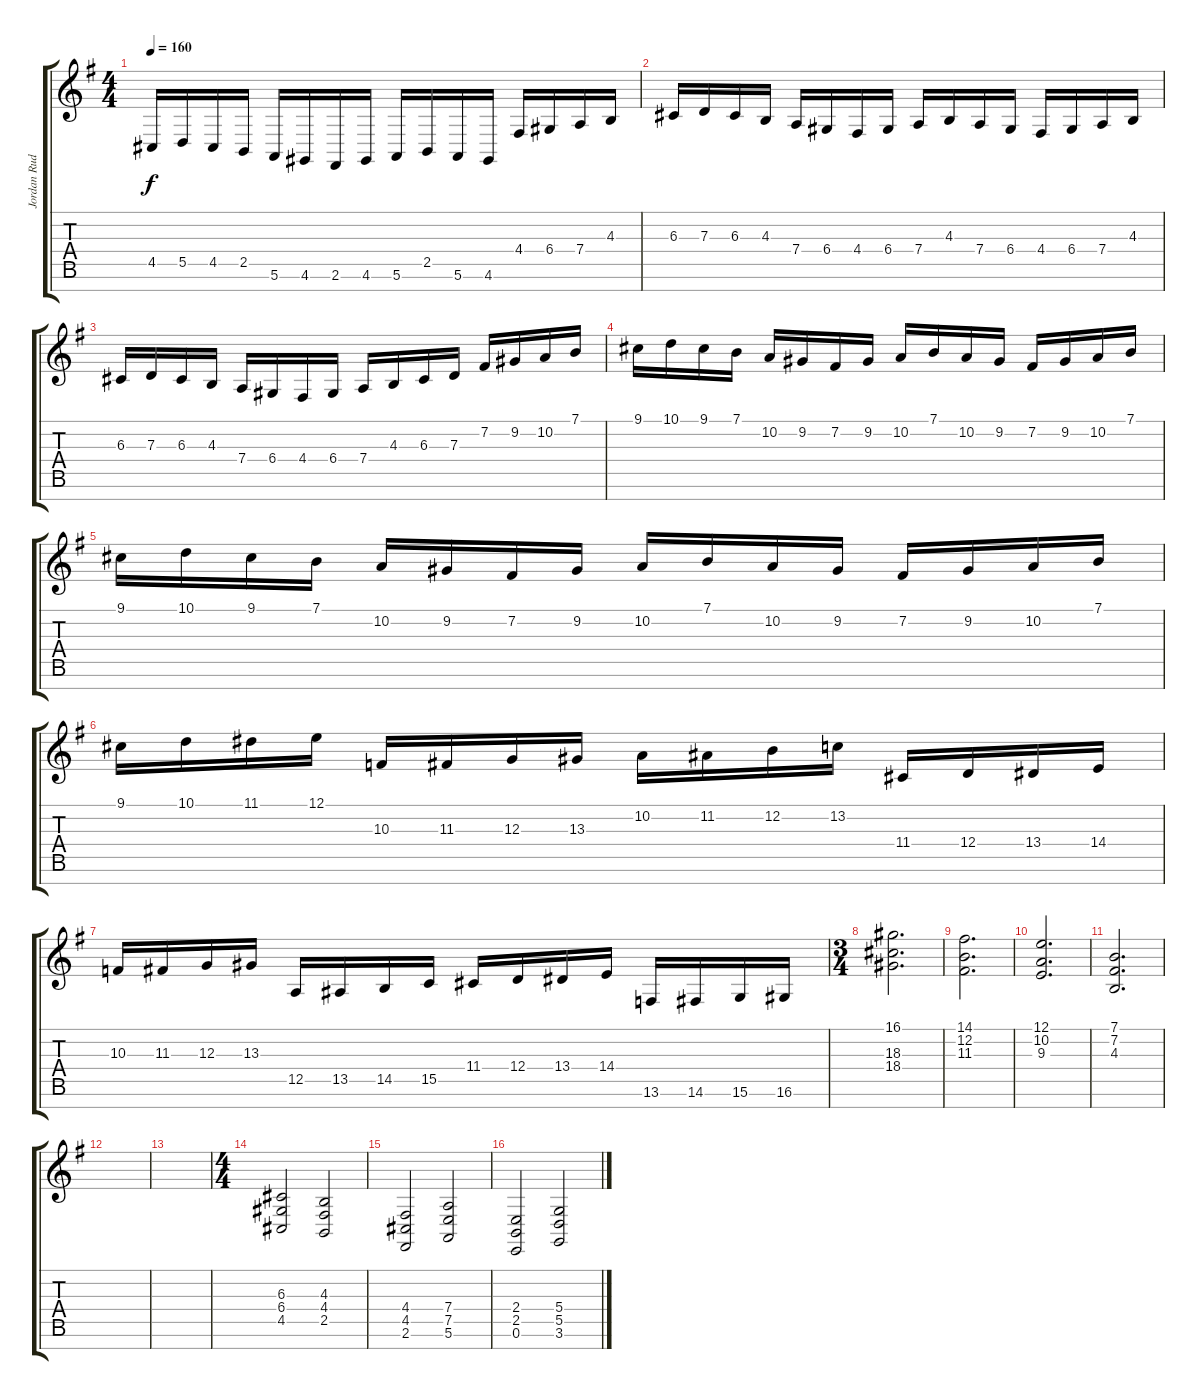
\track ("Jordan Rudess - Keyboards" "Jordan Rud") {instrument lead2sawtooth}
\staff {score tabs}
\tuning (E4 B3 G3 D3 A2 E2 B1) {hide}
\ts (4 4)
\tempo 160
\clef g2
\ks g
4.5.16{dy f} 5.5.16 4.5.16 2.5.16 5.6.16 4.6.16 2.6.16 4.6.16 5.6.16 2.5.16 5.6.16 4.6.16 4.4.16 6.4.16 7.4.16 4.3.16 |
6.3.16 7.3.16 6.3.16 4.3.16 7.4.16 6.4.16 4.4.16 6.4.16 7.4.16 4.3.16 7.4.16 6.4.16 4.4.16 6.4.16 7.4.16 4.3.16 |
6.3.16 7.3.16 6.3.16 4.3.16 7.4.16 6.4.16 4.4.16 6.4.16 7.4.16 4.3.16 6.3.16 7.3.16 7.2.16 9.2.16 10.2.16 7.1.16 |
9.1.16 10.1.16 9.1.16 7.1.16 10.2.16 9.2.16 7.2.16 9.2.16 10.2.16 7.1.16 10.2.16 9.2.16 7.2.16 9.2.16 10.2.16 7.1.16 |
9.1.16 10.1.16 9.1.16 7.1.16 10.2.16 9.2.16 7.2.16 9.2.16 10.2.16 7.1.16 10.2.16 9.2.16 7.2.16 9.2.16 10.2.16 7.1.16 |
9.1.16 10.1.16 11.1.16 12.1.16 10.3.16 11.3.16 12.3.16 13.3.16 10.2.16 11.2.16 12.2.16 13.2.16 11.4.16 12.4.16 13.4.16 14.4.16 |
10.3.16 11.3.16 12.3.16 13.3.16 12.5.16 13.5.16 14.5.16 15.5.16 11.4.16 12.4.16 13.4.16 14.4.16 13.6.16 14.6.16 15.6.16 16.6.16 |
\ts (3 4)
(16.1 18.3 18.4).2{d instrument stringensemble1} |
(14.1 12.2 11.3).2{d} |
(12.1 10.2 9.3).2{d} |
(7.1 7.2 4.3).2{d} |
|
|
\ts (4 4)
(6.3 6.4 4.5).2{volume 8} (4.3 4.4 2.5).2 |
(4.4 4.5 2.6).2 (7.4 7.5 5.6).2 |
(2.4 2.5 0.6).2 (5.4 5.5 3.6).2
